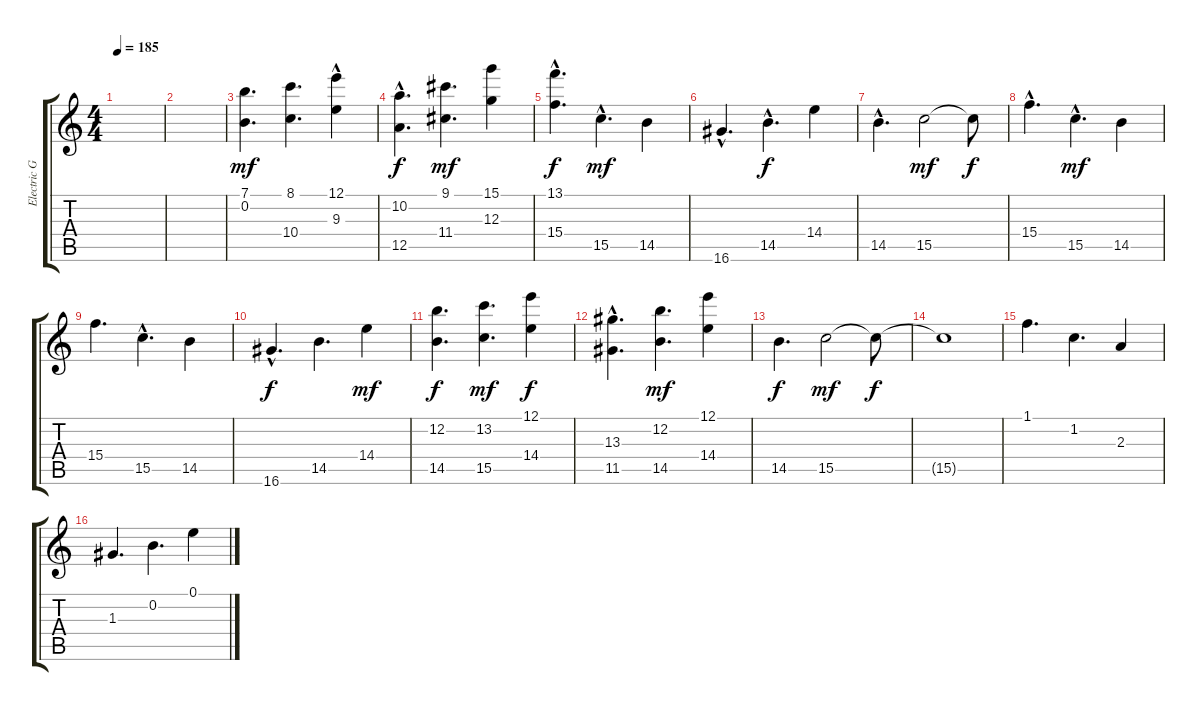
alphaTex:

\track ("Electric Guitar" "Electric G") {instrument electricguitarclean}
\staff {score tabs}
\tuning (E4 B3 G3 D3 A2 E2) {hide}
\ts (4 4)
\tempo 185
\clef g2
\ks c
|
|
(7.1 0.2).4{d dy mf} (8.1 10.4).4{d} (12.1 9.3{hac}).4 |
(10.2 12.5{hac}).4{d dy f} (9.1 11.4).4{d dy mf} (15.1 12.3).4 |
(13.1{hac} 15.4{hac}).4{d dy f} 15.5{hac}.4{d dy mf} 14.5.4 |
16.6{hac}.4{d} 14.5{hac}.4{d dy f} 14.4.4 |
14.5{hac}.4{d} 15.5.2{dy mf} 15.5{t}.8{dy f} |
15.4{hac}.4{d} 15.5{hac}.4{d dy mf} 14.5.4 |
15.4.4{d} 15.5{hac}.4{d} 14.5.4 |
16.6{hac}.4{d dy f} 14.5.4{d} 14.4.4{dy mf} |
(12.2 14.5).4{d dy f} (13.2 15.5).4{d dy mf} (12.1 14.4).4{dy f} |
(13.3{hac} 11.5{hac}).4{d} (12.2 14.5).4{d dy mf} (12.1 14.4).4 |
14.5.4{d dy f} 15.5.2{dy mf} 15.5{t}.8{dy f} |
15.5{t}.1 |
1.1.4{d} 1.2.4{d} 2.3.4 |
1.3.4{d} 0.2.4{d} 0.1.4
